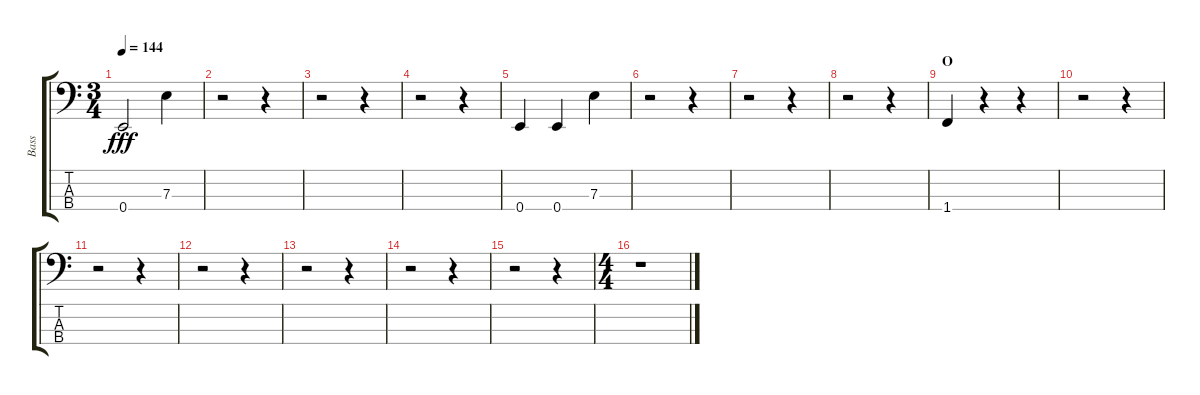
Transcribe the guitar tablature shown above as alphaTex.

\track ("Bass" "Bass") {instrument electricbassfinger}
\staff {score tabs}
\tuning (G2 D2 A1 E1) {hide}
\ts (3 4)
\tempo 144
\clef f4
\ks c
0.4.2{dy fff} 7.3.4 |
r.2 r.4 |
r.2 r.4 |
r.2 r.4 |
0.4.4 0.4.4 7.3.4 |
r.2 r.4 |
r.2 r.4 |
r.2 r.4 |
\section ("" "O")
1.4.4 r.4 r.4 |
r.2 r.4 |
r.2 r.4 |
r.2 r.4 |
r.2 r.4 |
r.2 r.4 |
r.2 r.4 |
\ts (4 4)
r.1
